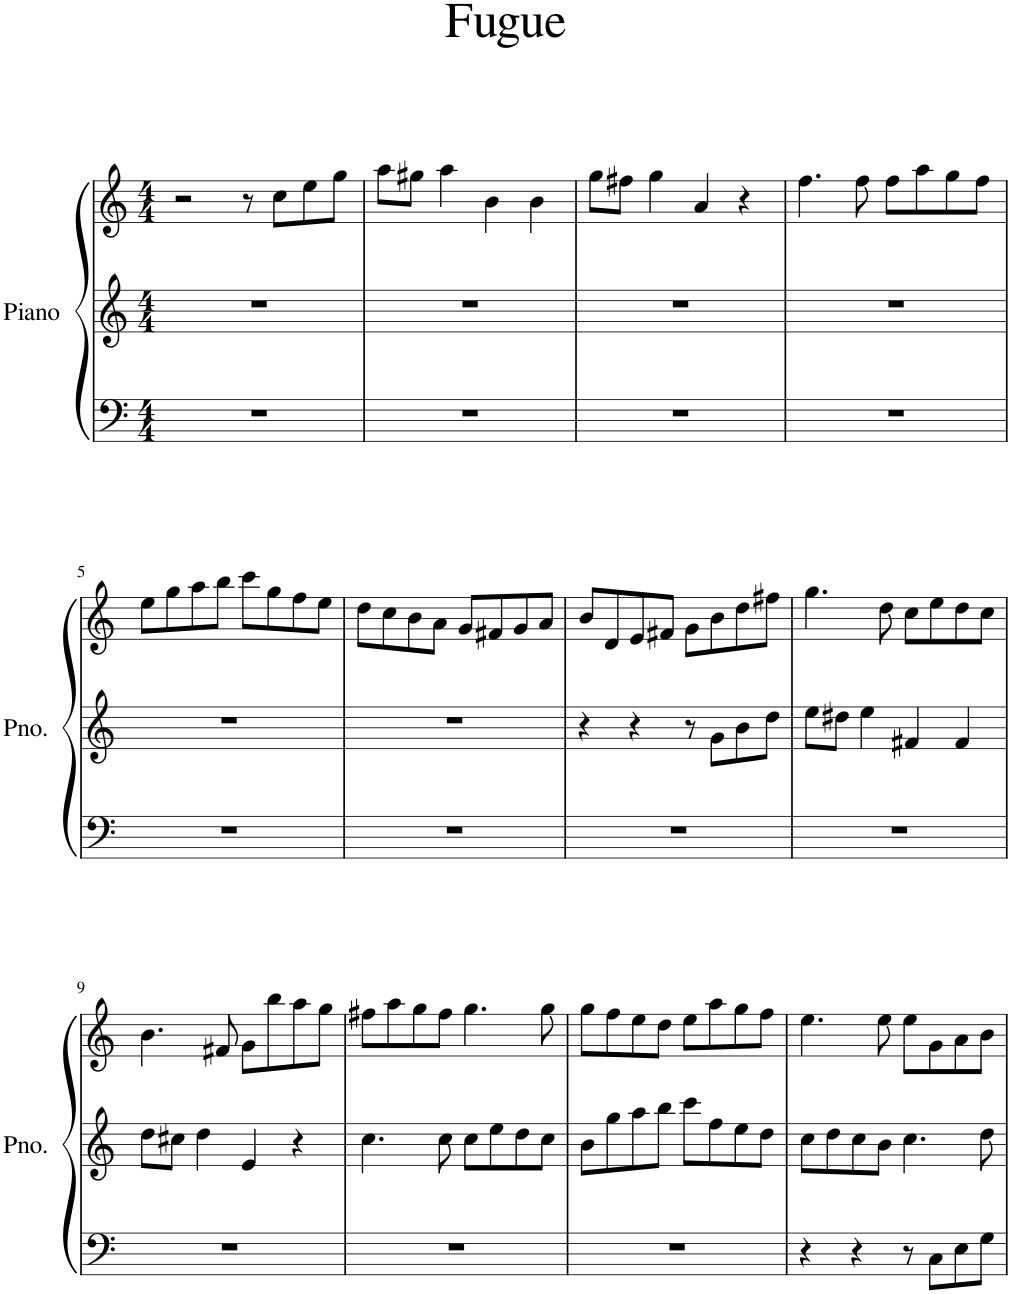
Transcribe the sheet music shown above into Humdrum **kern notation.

**kern	**kern	**kern
*part1	*part1	*part1
*staff3	*staff2	*staff1
*I"Piano	*	*
*I'Pno.	*	*
*clefF4	*clefG2	*clefG2
*k[]	*k[]	*k[]
*M4/4	*M4/4	*M4/4
=1	=1	=1
1r	1r	2r
.	.	8r
.	.	8cc\L
.	.	8ee\
.	.	8gg\J
=2	=2	=2
1r	1r	8aa\L
.	.	8gg#X\J
.	.	4aa\
.	.	4b\
.	.	4b\
=3	=3	=3
1r	1r	8gg\L
.	.	8ff#X\J
.	.	4gg\
.	.	4a/
.	.	4r
=4	=4	=4
1r	1r	4.ff\
.	.	8ff\
.	.	8ff\L
.	.	8aa\
.	.	8gg\
.	.	8ff\J
!!LO:LB:g=z
=5	=5	=5
1r	1r	8ee\L
.	.	8gg\
.	.	8aa\
.	.	8bb\J
.	.	8ccc\L
.	.	8gg\
.	.	8ff\
.	.	8ee\J
=6	=6	=6
1r	1r	8dd\L
.	.	8cc\
.	.	8b\
.	.	8a\J
.	.	8g/L
.	.	8f#X/
.	.	8g/
.	.	8a/J
=7	=7	=7
1r	4r	8b/L
.	.	8d/
.	4r	8e/
.	.	8f#X/J
.	8r	8g\L
.	8g\L	8b\
.	8b\	8dd\
.	8dd\J	8ff#X\J
=8	=8	=8
1r	8ee\L	4.gg\
.	8dd#X\J	.
.	4ee\	.
.	.	8dd\
.	4f#X/	8cc\L
.	.	8ee\
.	4f#/	8dd\
.	.	8cc\J
!!LO:LB:g=z
=9	=9	=9
1r	8dd\L	4.b\
.	8cc#X\J	.
.	4dd\	.
.	.	8f#X/
.	4e/	8g\L
.	.	8bb\
.	4r	8aa\
.	.	8gg\J
=10	=10	=10
1r	4.cc\	8ff#X\L
.	.	8aa\
.	.	8gg\
.	8cc\	8ff#\J
.	8cc\L	4.gg\
.	8ee\	.
.	8dd\	.
.	8cc\J	8gg\
=11	=11	=11
1r	8b\L	8gg\L
.	8gg\	8ff\
.	8aa\	8ee\
.	8bb\J	8dd\J
.	8ccc\L	8ee\L
.	8ff\	8aa\
.	8ee\	8gg\
.	8dd\J	8ff\J
=12	=12	=12
4r	8cc\L	4.ee\
.	8dd\	.
4r	8cc\	.
.	8b\J	8ee\
8r	4.cc\	8ee\L
8C\L	.	8g\
8E\	.	8a\
8G\J	8dd\	8b\J
=	=	=
*-	*-	*-
